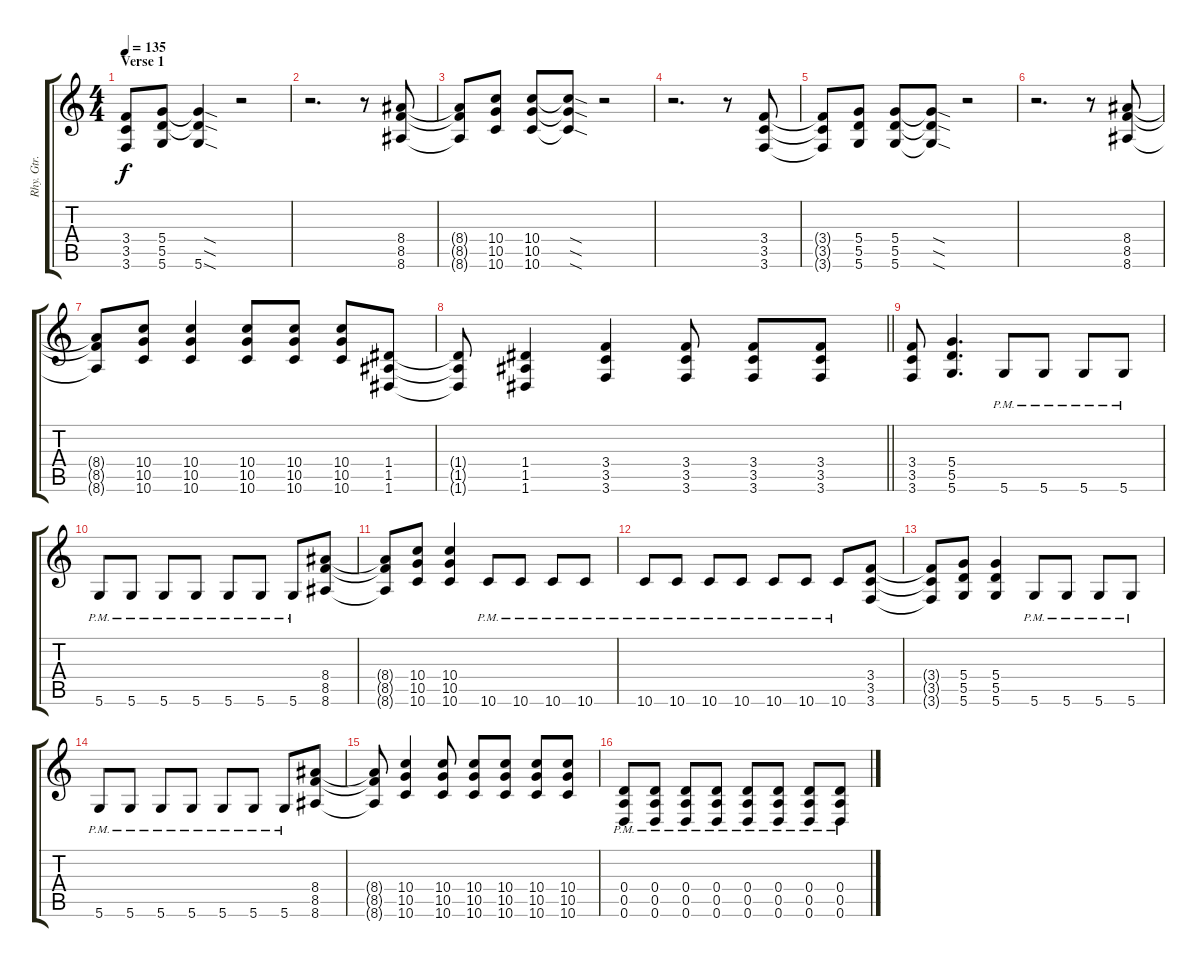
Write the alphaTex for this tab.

\track ("Rhy. Gtr. 2" "Rhy. Gtr. ") {instrument distortionguitar}
\staff {score tabs}
\tuning (E4 B3 G3 D3 A2 D2) {hide}
\ts (4 4)
\section ("" "Verse 1")
\tempo 135
\clef g2
\ks c
(3.4 3.5 3.6).8{dy f} (5.4 5.5 5.6).8 (5.4{sod t} 5.5{sod t} 5.6{sod}).4 r.2 |
r.2{d} r.8 (8.4 8.5 8.6).8 |
(8.4{t} 8.5{t} 8.6{t}).8 (10.4 10.5 10.6).8 (10.4 10.5 10.6).8 (10.4{sod t} 10.5{sod t} 10.6{sod t}).8 r.2 |
r.2{d} r.8 (3.4 3.5 3.6).8 |
(3.4{t} 3.5{t} 3.6{t}).8 (5.4 5.5 5.6).8 (5.4 5.5 5.6).8 (5.4{sod t} 5.5{sod t} 5.6{sod t}).8 r.2 |
r.2{d} r.8 (8.4 8.5 8.6).8 |
(8.4{t} 8.5{t} 8.6{t}).8 (10.4 10.5 10.6).8 (10.4 10.5 10.6).4 (10.4 10.5 10.6).8 (10.4 10.5 10.6).8 (10.4 10.5 10.6).8 (1.4 1.5 1.6).8 |
\barLineRight lightlight
(1.4{t} 1.5{t} 1.6{t}).8 (1.4 1.5 1.6).4 (3.4 3.5 3.6).4 (3.4 3.5 3.6).8 (3.4 3.5 3.6).8 (3.4 3.5 3.6).8 |
\section ("" "")
(3.4 3.5 3.6).8 (5.4 5.5 5.6).4{d} 5.6{pm}.8 5.6{pm}.8 5.6{pm}.8 5.6{pm}.8 |
5.6{pm}.8 5.6{pm}.8 5.6{pm}.8 5.6{pm}.8 5.6{pm}.8 5.6{pm}.8 5.6{pm}.8 (8.4 8.5 8.6).8 |
(8.4{t} 8.5{t} 8.6{t}).8 (10.4 10.5 10.6).8 (10.4 10.5 10.6).4 10.6{pm}.8 10.6{pm}.8 10.6{pm}.8 10.6{pm}.8 |
10.6{pm}.8 10.6{pm}.8 10.6{pm}.8 10.6{pm}.8 10.6{pm}.8 10.6{pm}.8 10.6{pm}.8 (3.4 3.5 3.6).8 |
(3.4{t} 3.5{t} 3.6{t}).8 (5.4 5.5 5.6).8 (5.4 5.5 5.6).4 5.6{pm}.8 5.6{pm}.8 5.6{pm}.8 5.6{pm}.8 |
5.6{pm}.8 5.6{pm}.8 5.6{pm}.8 5.6{pm}.8 5.6{pm}.8 5.6{pm}.8 5.6{pm}.8 (8.4 8.5 8.6).8 |
(8.4{t} 8.5{t} 8.6{t}).8 (10.4 10.5 10.6).4 (10.4 10.5 10.6).8 (10.4 10.5 10.6).8 (10.4 10.5 10.6).8 (10.4 10.5 10.6).8 (10.4 10.5 10.6).8 |
(0.4{pm} 0.5{pm} 0.6{pm}).8 (0.4{pm} 0.5{pm} 0.6{pm}).8 (0.4{pm} 0.5{pm} 0.6{pm}).8 (0.4{pm} 0.5{pm} 0.6{pm}).8 (0.4{pm} 0.5{pm} 0.6{pm}).8 (0.4{pm} 0.5{pm} 0.6{pm}).8 (0.4{pm} 0.5{pm} 0.6{pm}).8 (0.4{pm} 0.5{pm} 0.6{pm}).8
